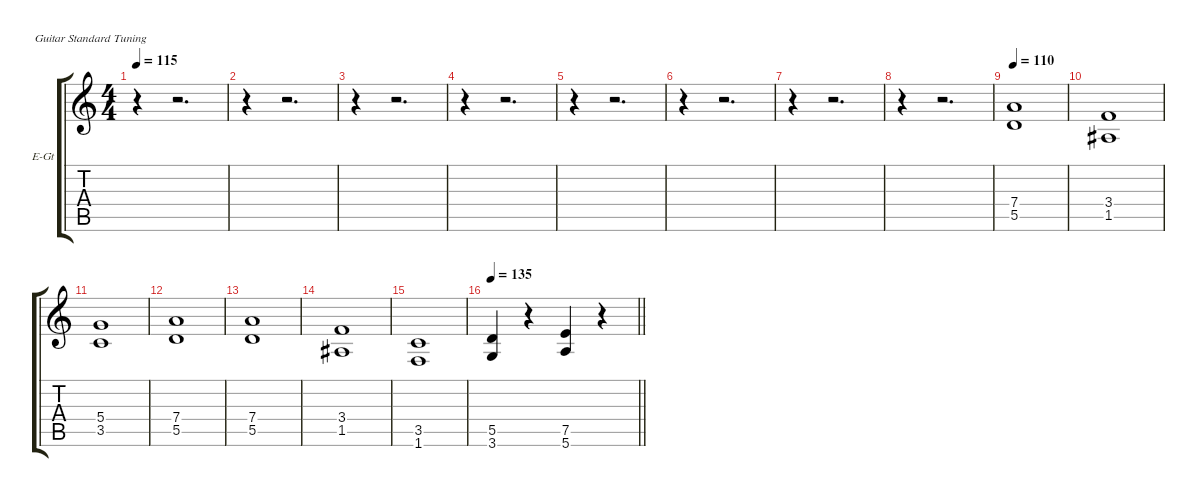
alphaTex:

\hideDynamics
\bracketExtendMode groupsimilarinstruments
\firstSystemTrackNameOrientation horizontal
\otherSystemsTrackNameOrientation horizontal
\track ("Rhythm" "E-Gt") {solo instrument distortionguitar}
\staff {score tabs}
\tuning (E4 B3 G3 D3 A2 E2)
\ts (4 4)
\tempo 115
\clef g2
\ks c
r.4{dy f} r.2{d} |
r.4 r.2{d} |
r.4 r.2{d} |
r.4 r.2{d} |
r.4 r.2{d} |
r.4 r.2{d} |
r.4 r.2{d} |
r.4 r.2{d} |
\tempo 110
(7.4 5.5).1 |
(3.4 1.5).1 |
(5.4 3.5).1 |
(7.4 5.5).1 |
(7.4 5.5).1 |
(3.4 1.5).1 |
(3.5 1.6).1 |
\tempo 135
\barLineRight lightlight
(5.5 3.6).4 r.4 (7.5 5.6).4 r.4
